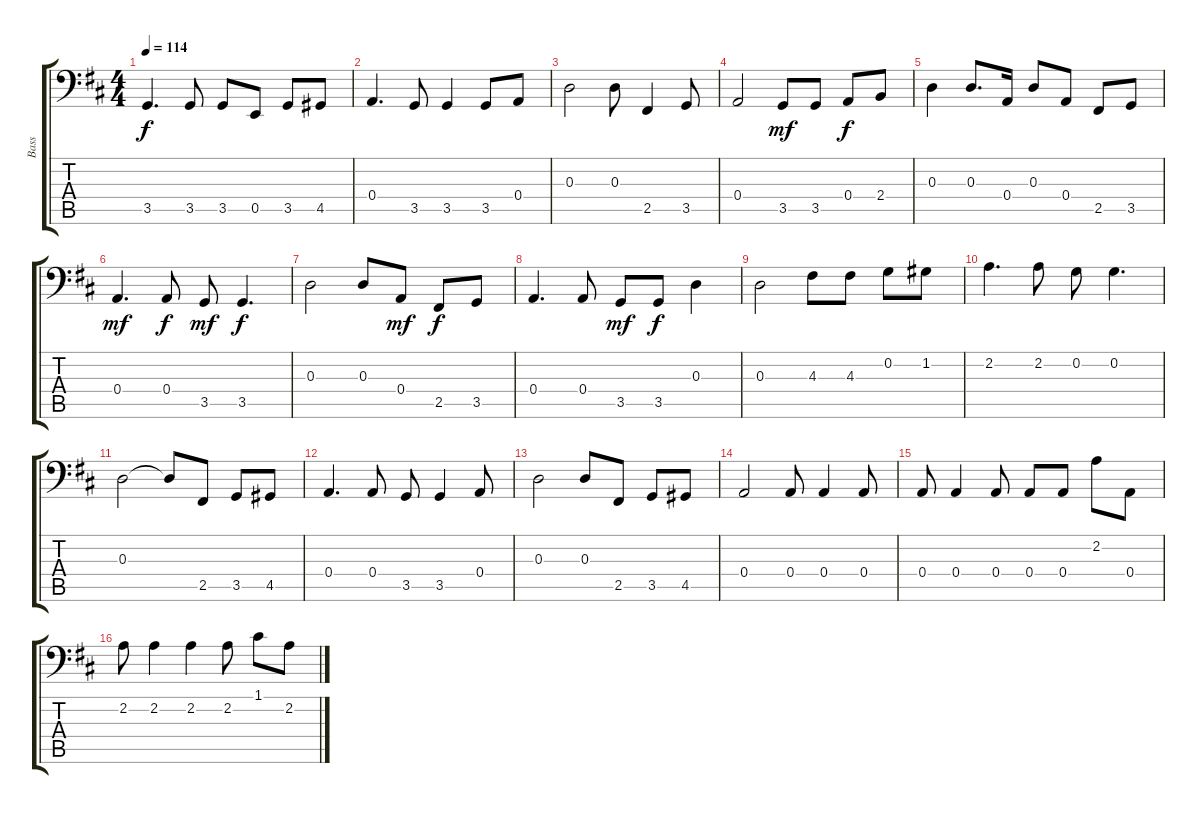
\track ("Bass" "Bass") {instrument electricbassfinger}
\staff {score tabs}
\tuning (C3 G2 D2 A1 E1 B0) {hide}
\ts (4 4)
\tempo 114
\clef f4
\ks d
3.5.4{d dy f} 3.5.8 3.5.8 0.5.8 3.5.8 4.5.8 |
0.4.4{d} 3.5.8 3.5.4 3.5.8 0.4.8 |
0.3.2 0.3.8 2.5.4 3.5.8 |
0.4.2 3.5.8{dy mf} 3.5.8 0.4.8{dy f} 2.4.8 |
0.3.4 0.3.8{d} 0.4.16 0.3.8 0.4.8 2.5.8 3.5.8 |
0.4.4{d dy mf} 0.4.8{dy f} 3.5.8{dy mf} 3.5.4{d dy f} |
0.3.2 0.3.8 0.4.8{dy mf} 2.5.8{dy f} 3.5.8 |
0.4.4{d} 0.4.8 3.5.8{dy mf} 3.5.8{dy f} 0.3.4 |
0.3.2 4.3.8 4.3.8 0.2.8 1.2.8 |
2.2.4{d} 2.2.8 0.2.8 0.2.4{d} |
0.3.2 0.3{t}.8 2.5.8 3.5.8 4.5.8 |
0.4.4{d} 0.4.8 3.5.8 3.5.4 0.4.8 |
0.3.2 0.3.8 2.5.8 3.5.8 4.5.8 |
0.4.2 0.4.8 0.4.4 0.4.8 |
0.4.8 0.4.4 0.4.8 0.4.8 0.4.8 2.2.8 0.4.8 |
2.2.8 2.2.4 2.2.4 2.2.8 1.1.8 2.2.8
